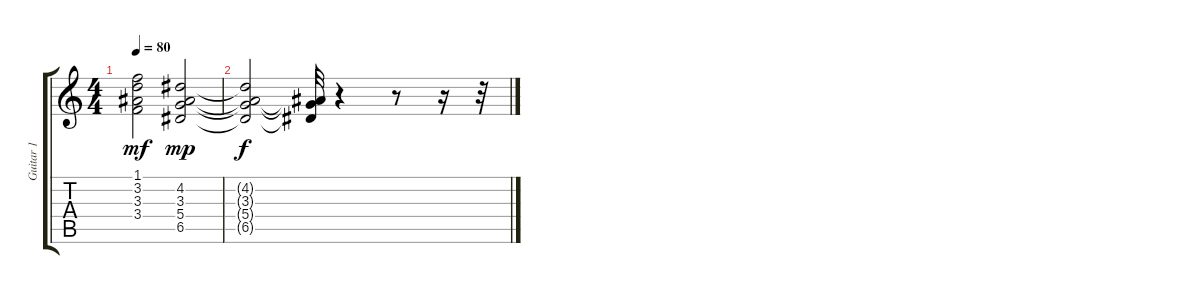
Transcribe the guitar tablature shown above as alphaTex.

\track ("Guitar 1" "Guitar 1") {instrument electricguitarclean}
\staff {score tabs}
\tuning (E4 B3 G3 D3 A2 E2) {hide}
\ts (4 4)
\tempo 80
\clef g2
\ks c
(1.1 3.2 3.3 3.4).2{dy mf} (4.2 3.3 5.4 6.5).2{dy mp} |
(4.2{t} 3.3{t} 5.4{t} 6.5{t}).2{dy f} (3.3{t} 5.4{t} 6.5{t}).32 r.4 r.8 r.16 r.32
